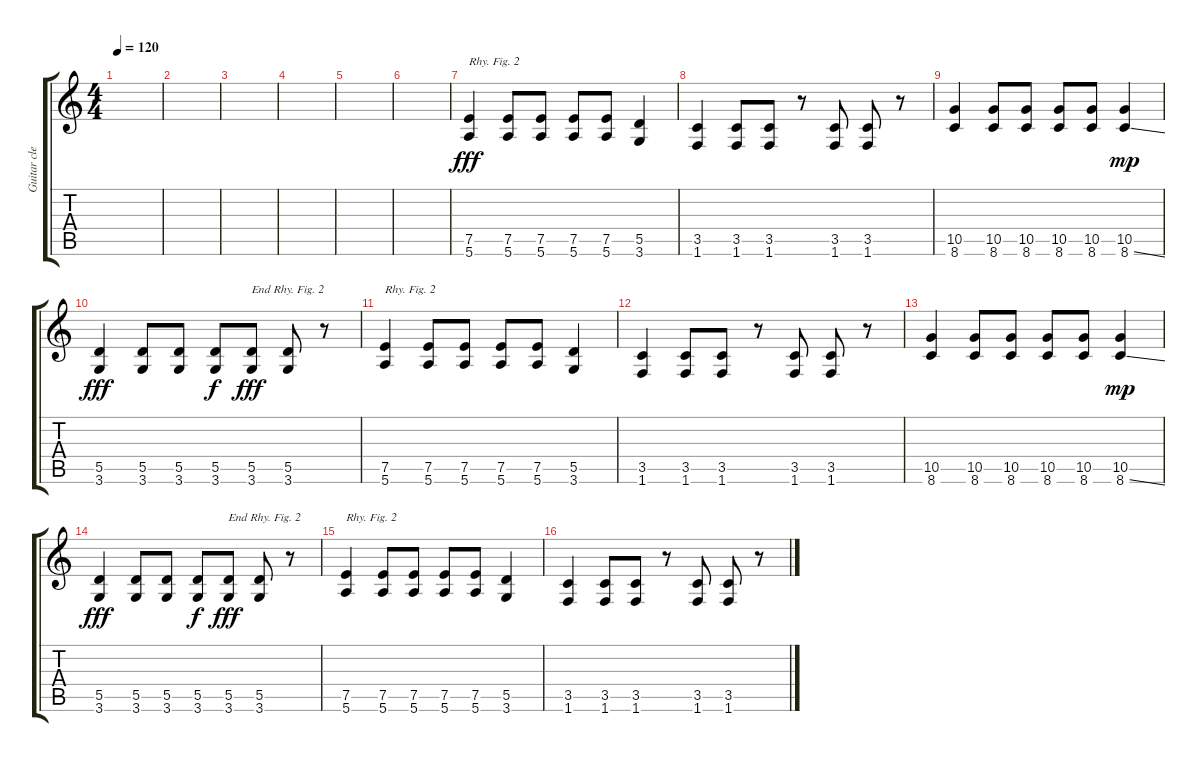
\track ("Guitar clean" "Guitar cle") {instrument electricguitarclean}
\staff {score tabs}
\tuning (E4 B3 G3 D3 A2 E2) {hide}
\ts (4 4)
\tempo 120
\clef g2
\ks c
|
|
|
|
|
|
(7.5 5.6).4{txt "Rhy. Fig. 2" dy fff} (7.5 5.6).8 (7.5 5.6).8 (7.5 5.6).8 (7.5 5.6).8 (5.5 3.6).4 |
(3.5 1.6).4 (3.5 1.6).8 (3.5 1.6).8 r.8 (3.5 1.6).8 (3.5 1.6).8 r.8 |
(10.5 8.6).4 (10.5 8.6).8 (10.5 8.6).8 (10.5 8.6).8 (10.5 8.6).8 (10.5 8.6{ss}).4{dy mp} |
(5.5 3.6).4{dy fff} (5.5 3.6).8 (5.5 3.6).8 (5.5 3.6).8{dy f} (5.5 3.6).8{txt "End Rhy. Fig. 2" dy fff} (5.5 3.6).8 r.8 |
(7.5 5.6).4{txt "Rhy. Fig. 2"} (7.5 5.6).8 (7.5 5.6).8 (7.5 5.6).8 (7.5 5.6).8 (5.5 3.6).4 |
(3.5 1.6).4 (3.5 1.6).8 (3.5 1.6).8 r.8 (3.5 1.6).8 (3.5 1.6).8 r.8 |
(10.5 8.6).4 (10.5 8.6).8 (10.5 8.6).8 (10.5 8.6).8 (10.5 8.6).8 (10.5 8.6{ss}).4{dy mp} |
(5.5 3.6).4{dy fff} (5.5 3.6).8 (5.5 3.6).8 (5.5 3.6).8{dy f} (5.5 3.6).8{txt "End Rhy. Fig. 2" dy fff} (5.5 3.6).8 r.8 |
(7.5 5.6).4{txt "Rhy. Fig. 2"} (7.5 5.6).8 (7.5 5.6).8 (7.5 5.6).8 (7.5 5.6).8 (5.5 3.6).4 |
(3.5 1.6).4 (3.5 1.6).8 (3.5 1.6).8 r.8 (3.5 1.6).8 (3.5 1.6).8 r.8
